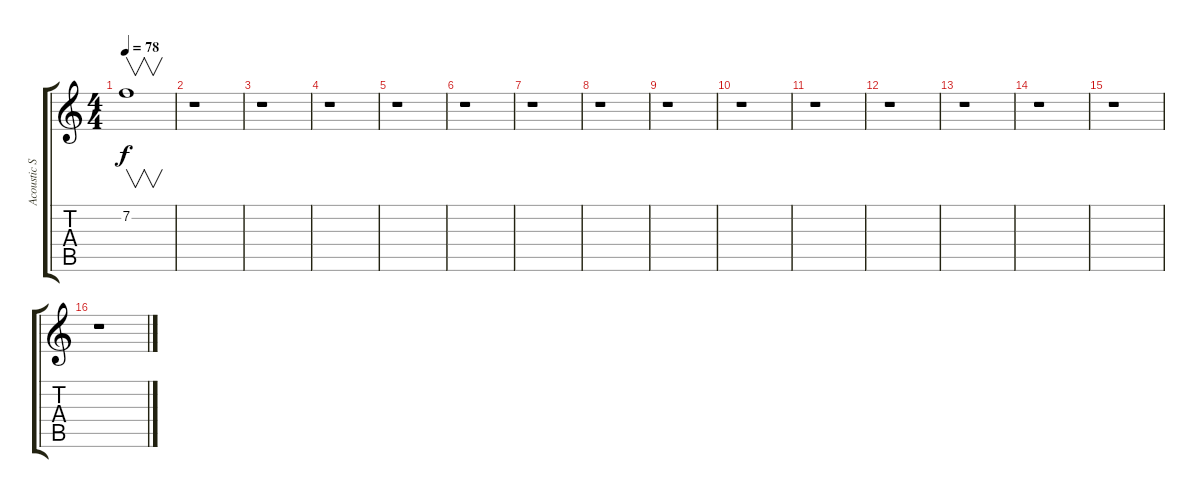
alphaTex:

\track ("Acoustic Slide" "Acoustic S") {instrument acousticguitarsteel}
\staff {score tabs}
\tuning (Eb4 Bb3 Gb3 Db3 Ab2 Db2) {hide}
\ts (4 4)
\tempo 78
\clef g2
\ks c
7.2.1{v dy f} |
r.1 |
r.1 |
r.1 |
r.1 |
r.1 |
r.1 |
r.1 |
r.1 |
r.1 |
r.1 |
r.1 |
r.1 |
r.1 |
r.1 |
r.1
